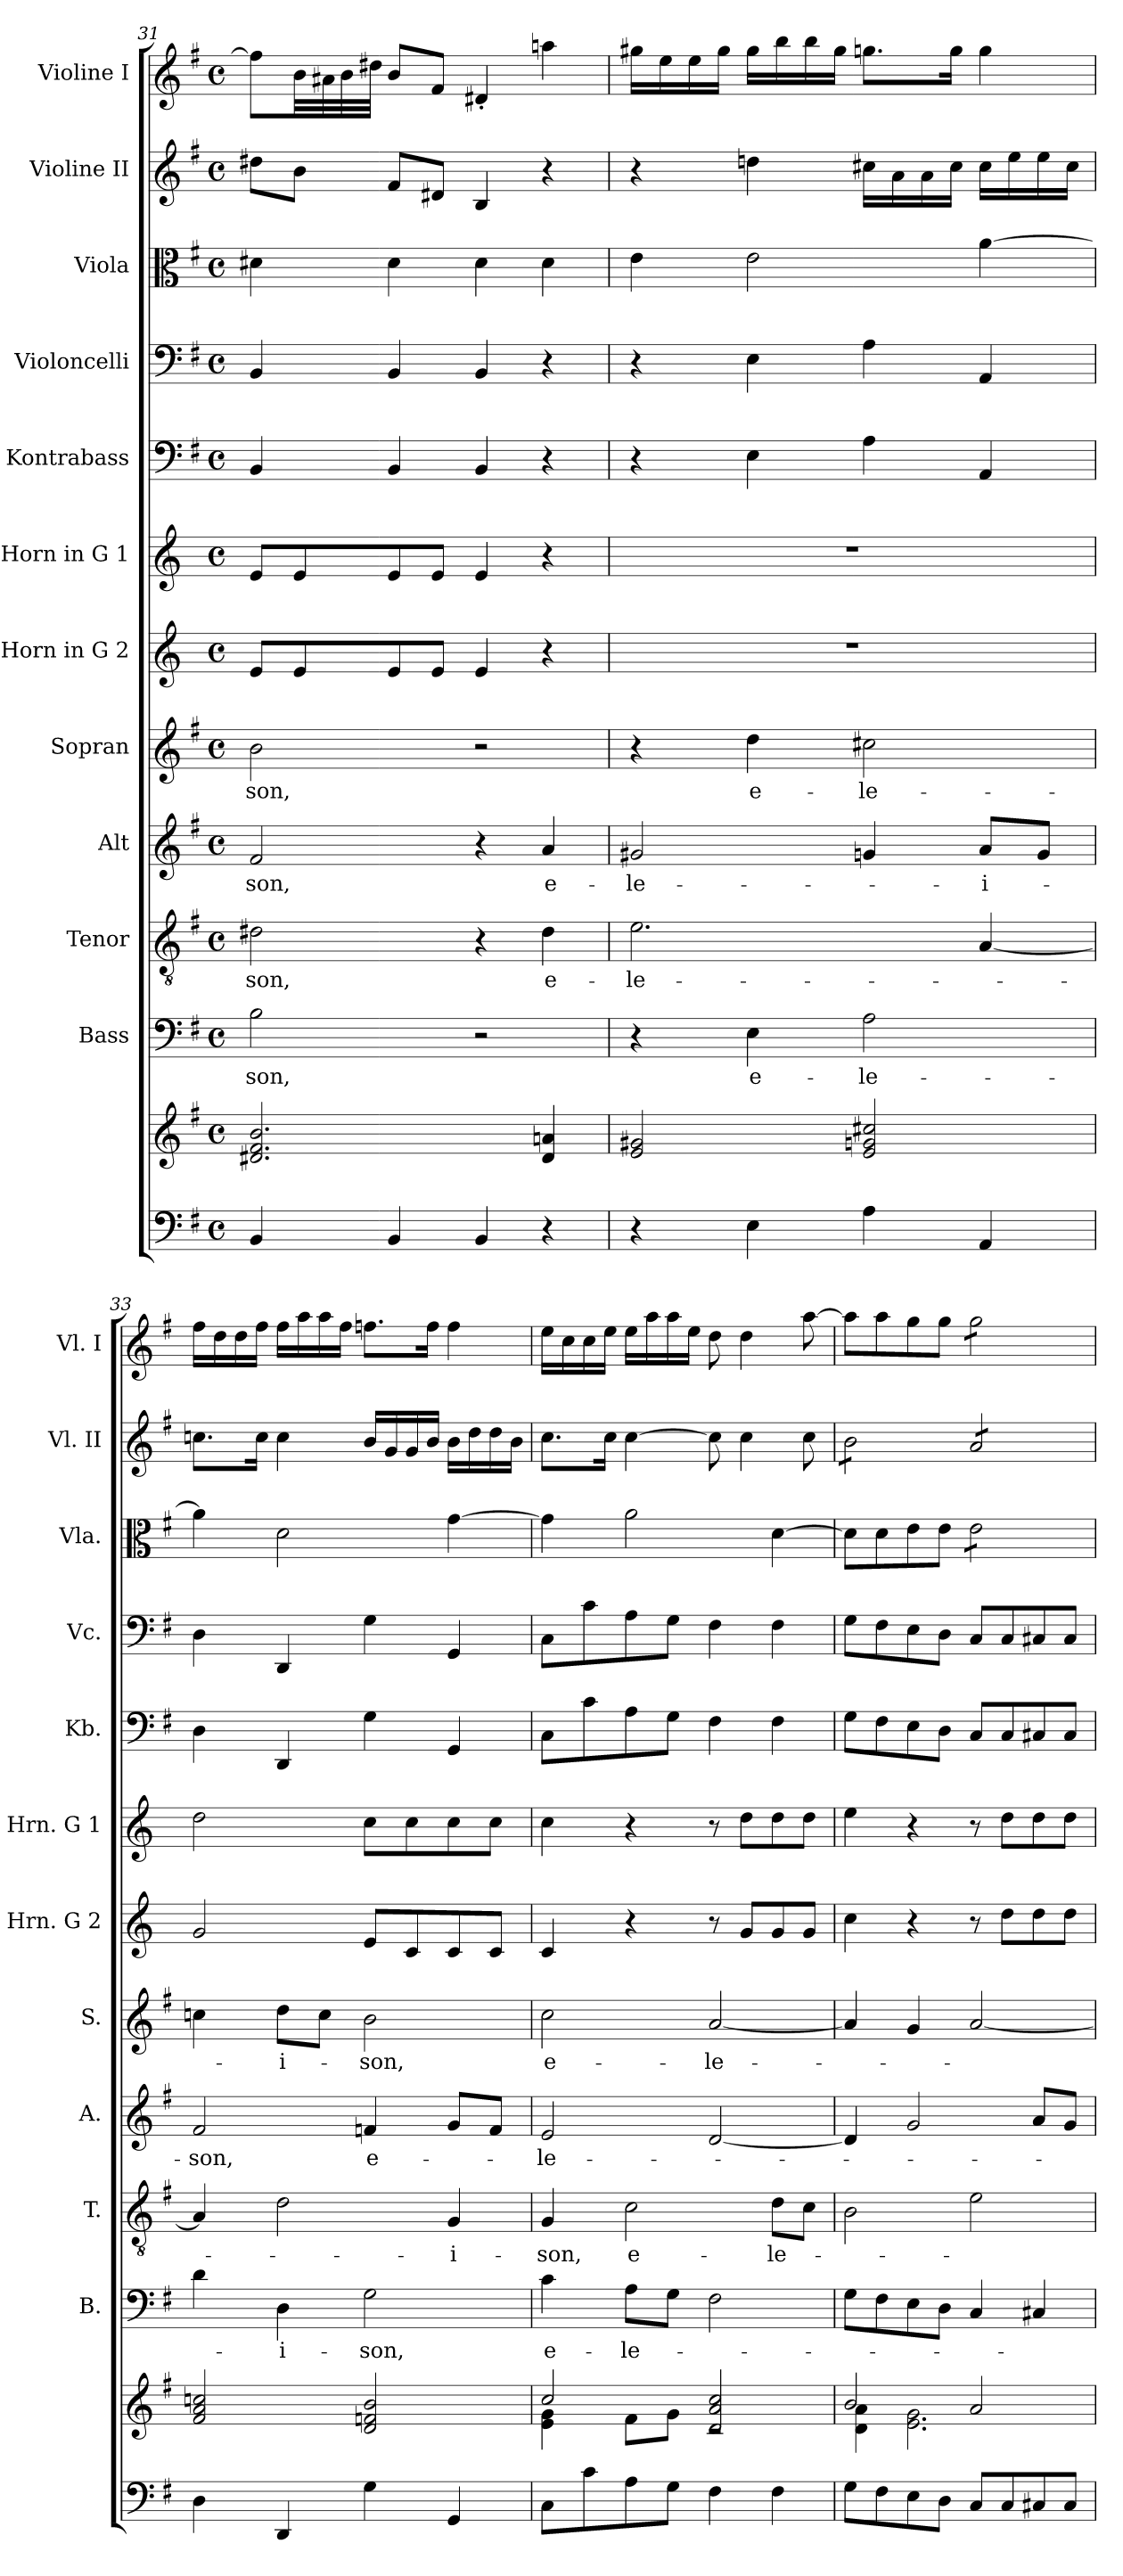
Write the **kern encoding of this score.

**kern	**kern	**kern	**text	**kern	**text	**kern	**text	**kern	**text	**kern	**kern	**kern	**kern	**kern	**kern	**kern
*part12	*part12	*part11	*part11	*part10	*part10	*part9	*part9	*part8	*part8	*part7	*part6	*part5	*part4	*part3	*part2	*part1
*staff13	*staff12	*staff11	*staff11	*staff10	*staff10	*staff9	*staff9	*staff8	*staff8	*staff7	*staff6	*staff5	*staff4	*staff3	*staff2	*staff1
*	*	*I"Bass	*	*I"Tenor	*	*I"Alt	*	*I"Sopran	*	*I"Horn in G 2	*I"Horn in G 1	*I"Kontrabass	*I"Violoncelli	*I"Viola	*I"Violine II	*I"Violine I
*	*	*I'B.	*	*I'T.	*	*I'A.	*	*I'S.	*	*I'Hrn. G 2	*I'Hrn. G 1	*I'Kb.	*I'Vc.	*I'Vla.	*I'Vl. II	*I'Vl. I
*clefF4	*clefG2	*clefF4	*	*clefGv2	*	*clefG2	*	*clefG2	*	*clefG2	*clefG2	*clefF4	*clefF4	*clefC3	*clefG2	*clefG2
*	*	*	*	*	*	*	*	*	*	*ITrd3c5	*ITrd3c5	*ITrd7c12	*	*	*	*
*k[f#]	*k[f#]	*k[f#]	*	*k[f#]	*	*k[f#]	*	*k[f#]	*	*k[f#]	*k[f#]	*k[f#]	*k[f#]	*k[f#]	*k[f#]	*k[f#]
*G:	*G:	*G:	*	*G:	*	*G:	*	*G:	*	*G:	*G:	*G:	*G:	*G:	*G:	*G:
*M4/4	*M4/4	*M4/4	*	*M4/4	*	*M4/4	*	*M4/4	*	*M4/4	*M4/4	*M4/4	*M4/4	*M4/4	*M4/4	*M4/4
*met(c)	*met(c)	*met(c)	*	*met(c)	*	*met(c)	*	*met(c)	*	*met(c)	*met(c)	*met(c)	*met(c)	*met(c)	*met(c)	*met(c)
=31	=31	=31	=31	=31	=31	=31	=31	=31	=31	=31	=31	=31	=31	=31	=31	=31
!	!	!	!LO:LY:b	!	!LO:LY:b	!	!LO:LY:b	!	!LO:LY:b	!	!	!	!	!	!	!
4BB/	2.d#X/ 2.f#/ 2.b/	2B\	-son,	2d#X\	-son,	2f#/	-son,	2b\	-son,	8B/L	8B/L	4BBB/	4BB/	4d#X\	8dd#X\L	8ff#\L]
.	.	.	.	.	.	.	.	.	.	8B/	8B/	.	.	.	8b\J	32b\LL
.	.	.	.	.	.	.	.	.	.	.	.	.	.	.	.	32a#X\
.	.	.	.	.	.	.	.	.	.	.	.	.	.	.	.	32b\
.	.	.	.	.	.	.	.	.	.	.	.	.	.	.	.	32dd#X\JJJ
4BB/	.	.	.	.	.	.	.	.	.	8B/	8B/	4BBB/	4BB/	4d#\	8f#/L	8b/L
.	.	.	.	.	.	.	.	.	.	8B/J	8B/J	.	.	.	8d#X/J	8f#/J
4BB/	.	2r	.	4r	.	4r	.	2r	.	4B/	4B/	4BBB/	4BB/	4d#\	4B/	4d#X'</
!	!	!	!	!	!LO:LY:b	!	!LO:LY:b	!	!	!	!	!	!	!	!	!
4r	4d#/ 4an/	.	.	4d#\	e-	4a/	e-	.	.	4r	4r	4r	4r	4d#\	4r	4aan\
=32	=32	=32	=32	=32	=32	=32	=32	=32	=32	=32	=32	=32	=32	=32	=32	=32
!	!	!	!	!	!LO:LY:b	!	!LO:LY:b	!	!	!	!	!	!	!	!	!
4r	2e/ 2g#X/	4r	.	2.e\	-le-	2g#X/	-le-	4r	.	1r	1r	4r	4r	4e\	4r	16gg#X\LL
.	.	.	.	.	.	.	.	.	.	.	.	.	.	.	.	16ee\
.	.	.	.	.	.	.	.	.	.	.	.	.	.	.	.	16ee\
.	.	.	.	.	.	.	.	.	.	.	.	.	.	.	.	16gg#\JJ
!	!	!	!LO:LY:b	!	!	!	!	!	!LO:LY:b	!	!	!	!	!	!	!
4E\	.	4E\	e-	.	.	.	.	4dd\	e-	.	.	4EE\	4E\	2e\	4ddn\	16gg#\LL
.	.	.	.	.	.	.	.	.	.	.	.	.	.	.	.	16bb\
.	.	.	.	.	.	.	.	.	.	.	.	.	.	.	.	16bb\
.	.	.	.	.	.	.	.	.	.	.	.	.	.	.	.	16gg#\JJ
!	!	!	!LO:LY:b	!	!	!	!	!	!LO:LY:b	!	!	!	!	!	!	!
4A\	2e/ 2gn/ 2cc#X/	2A\	-le-	.	.	4gn/	.	2cc#X\	-le-	.	.	4AA\	4A\	.	16cc#X\LL	8.ggn\L
.	.	.	.	.	.	.	.	.	.	.	.	.	.	.	16a\	.
.	.	.	.	.	.	.	.	.	.	.	.	.	.	.	16a\	.
.	.	.	.	.	.	.	.	.	.	.	.	.	.	.	16cc#\JJ	16gg\Jk
!	!	!	!	!	!	!	!LO:LY:b	!	!	!	!	!	!	!	!	!
4AA/	.	.	.	[4A/	.	8a/L	-i-	.	.	.	.	4AAA/	4AA/	[4a\	16cc#\LL	4gg\
.	.	.	.	.	.	.	.	.	.	.	.	.	.	.	16ee\	.
.	.	.	.	.	.	8g/J	.	.	.	.	.	.	.	.	16ee\	.
.	.	.	.	.	.	.	.	.	.	.	.	.	.	.	16cc#\JJ	.
!!LO:PB:g=z
=33	=33	=33	=33	=33	=33	=33	=33	=33	=33	=33	=33	=33	=33	=33	=33	=33
!	!	!	!	!	!	!	!LO:LY:b	!	!	!	!	!	!	!	!	!
4D\	2f#/ 2a/ 2ccn/	4d\	.	4A/]	.	2f#/	-son,	4ccn\	.	2d/	2a\	4DD\	4D\	4a\]	8.ccn\L	16ff#\LL
.	.	.	.	.	.	.	.	.	.	.	.	.	.	.	.	16dd\
.	.	.	.	.	.	.	.	.	.	.	.	.	.	.	.	16dd\
.	.	.	.	.	.	.	.	.	.	.	.	.	.	.	16cc\Jk	16ff#\JJ
!	!	!	!LO:LY:b	!	!	!	!	!	!LO:LY:b	!	!	!	!	!	!	!
4DD/	.	4D\	-i-	2d\	.	.	.	8dd\L	-i-	.	.	4DDD/	4DD/	2d\	4cc\	16ff#\LL
.	.	.	.	.	.	.	.	.	.	.	.	.	.	.	.	16aa\
.	.	.	.	.	.	.	.	8cc\J	.	.	.	.	.	.	.	16aa\
.	.	.	.	.	.	.	.	.	.	.	.	.	.	.	.	16ff#\JJ
!	!	!	!LO:LY:b	!	!	!	!LO:LY:b	!	!LO:LY:b	!	!	!	!	!	!	!
4G\	2d/ 2fn/ 2b/	2G\	-son,	.	.	4fn/	e-	2b\	-son,	8B/L	8g\L	4GG\	4G\	.	16b/LL	8.ffn\L
.	.	.	.	.	.	.	.	.	.	.	.	.	.	.	16g/	.
.	.	.	.	.	.	.	.	.	.	8G/	8g\	.	.	.	16g/	.
.	.	.	.	.	.	.	.	.	.	.	.	.	.	.	16b/JJ	16ff\Jk
!	!	!	!	!	!LO:LY:b	!	!	!	!	!	!	!	!	!	!	!
4GG/	.	.	.	4G/	-i-	8g/L	.	.	.	8G/	8g\	4GGG/	4GG/	[4g\	16b\LL	4ff\
.	.	.	.	.	.	.	.	.	.	.	.	.	.	.	16dd\	.
.	.	.	.	.	.	8f/J	.	.	.	8G/J	8g\J	.	.	.	16dd\	.
.	.	.	.	.	.	.	.	.	.	.	.	.	.	.	16b\JJ	.
=34	=34	=34	=34	=34	=34	=34	=34	=34	=34	=34	=34	=34	=34	=34	=34	=34
*	*^	*	*	*	*	*	*	*	*	*	*	*	*	*	*	*
!	!	!	!	!LO:LY:b	!	!LO:LY:b	!	!LO:LY:b	!	!LO:LY:b	!	!	!	!	!	!	!
8C\L	2cc/	4e\ 4g\	4c\	e-	4G/	-son,	2e/	-le-	2cc\	e-	4G/	4g\	8CC\L	8C\L	4g\]	8.cc\L	16ee\LL
.	.	.	.	.	.	.	.	.	.	.	.	.	.	.	.	.	16cc\
8c\	.	.	.	.	.	.	.	.	.	.	.	.	8C\	8c\	.	.	16cc\
.	.	.	.	.	.	.	.	.	.	.	.	.	.	.	.	16cc\Jk	16ee\JJ
!	!	!	!	!LO:LY:b	!	!LO:LY:b	!	!	!	!	!	!	!	!	!	!	!
8A\	.	8f#\L	8A\L	-le-	2c\	e-	.	.	.	.	4r	4r	8AA\	8A\	2a\	[4cc\	16ee\LL
.	.	.	.	.	.	.	.	.	.	.	.	.	.	.	.	.	16aa\
8G\J	.	8g\J	8G\J	.	.	.	.	.	.	.	.	.	8GG\J	8G\J	.	.	16aa\
.	.	.	.	.	.	.	.	.	.	.	.	.	.	.	.	.	16ee\JJ
!	!	!	!	!	!	!	!	!	!	!LO:LY:b	!	!	!	!	!	!	!
4F#\	2d/ 2a/ 2cc/	2rc	2F#\	.	.	.	[2d/	.	[2a/	-le-	8r	8r	4FF#\	4F#\	.	8cc\]	8dd\
.	.	.	.	.	.	.	.	.	.	.	8d/L	8a\L	.	.	.	4cc\	4dd\
!	!	!	!	!	!	!LO:LY:b	!	!	!	!	!	!	!	!	!	!	!
4F#\	.	.	.	.	8d\L	-le-	.	.	.	.	8d/	8a\	4FF#\	4F#\	[4d\	.	.
.	.	.	.	.	8c\J	.	.	.	.	.	8d/J	8a\J	.	.	.	8cc\	[8aa\
=35	=35	=35	=35	=35	=35	=35	=35	=35	=35	=35	=35	=35	=35	=35	=35	=35	=35
*	*	*	*	*	*	*	*	*	*	*	*	*	*	*	*	*tremolo	*
8G\L	2b/	4d\ 4a\	8G\L	.	2B\	.	4d/]	.	4a/]	.	4g\	4b\	8GG\L	8G\L	8d\L]	8b\L	8aa\L]
8F#\	.	.	8F#\	.	.	.	.	.	.	.	.	.	8FF#\	8F#\	8d\	8b\	8aa\
8E\	.	2.e\ 2.g\	8E\	.	.	.	2g/	.	4g/	.	4r	4r	8EE\	8E\	8e\	8b\	8gg\
8D\J	.	.	8D\J	.	.	.	.	.	.	.	.	.	8DD\J	8D\J	8e\J	8b\J	8gg\J
*	*	*	*	*	*	*	*	*	*	*	*	*	*	*	*tremolo	*	*
*	*	*	*	*	*	*	*	*	*	*	*	*	*	*	*	*	*tremolo
8C/L	2a/	.	4C/	.	2e\	.	.	.	[2a/	.	8r	8r	8CC/L	8C/L	8e\L	8a/L	8gg\L
8C/	.	.	.	.	.	.	.	.	.	.	8a\L	8a\L	8CC/	8C/	8e\	8a/	8gg\
8C#X/	.	.	4C#X/	.	.	.	8a/L	.	.	.	8a\	8a\	8CC#X/	8C#X/	8e\	8a/	8gg\
8C#/J	.	.	.	.	.	.	8g/J	.	.	.	8a\J	8a\J	8CC#/J	8C#/J	8e\J	8a/J	8gg\J
*	*	*	*	*	*	*	*	*	*	*	*	*	*	*	*	*	*Xtremolo
*	*	*	*	*	*	*	*	*	*	*	*	*	*	*	*	*Xtremolo	*
*	*	*	*	*	*	*	*	*	*	*	*	*	*	*	*Xtremolo	*	*
*	*v	*v	*	*	*	*	*	*	*	*	*	*	*	*	*	*	*
=	=	=	=	=	=	=	=	=	=	=	=	=	=	=	=	=
*-	*-	*-	*-	*-	*-	*-	*-	*-	*-	*-	*-	*-	*-	*-	*-	*-
